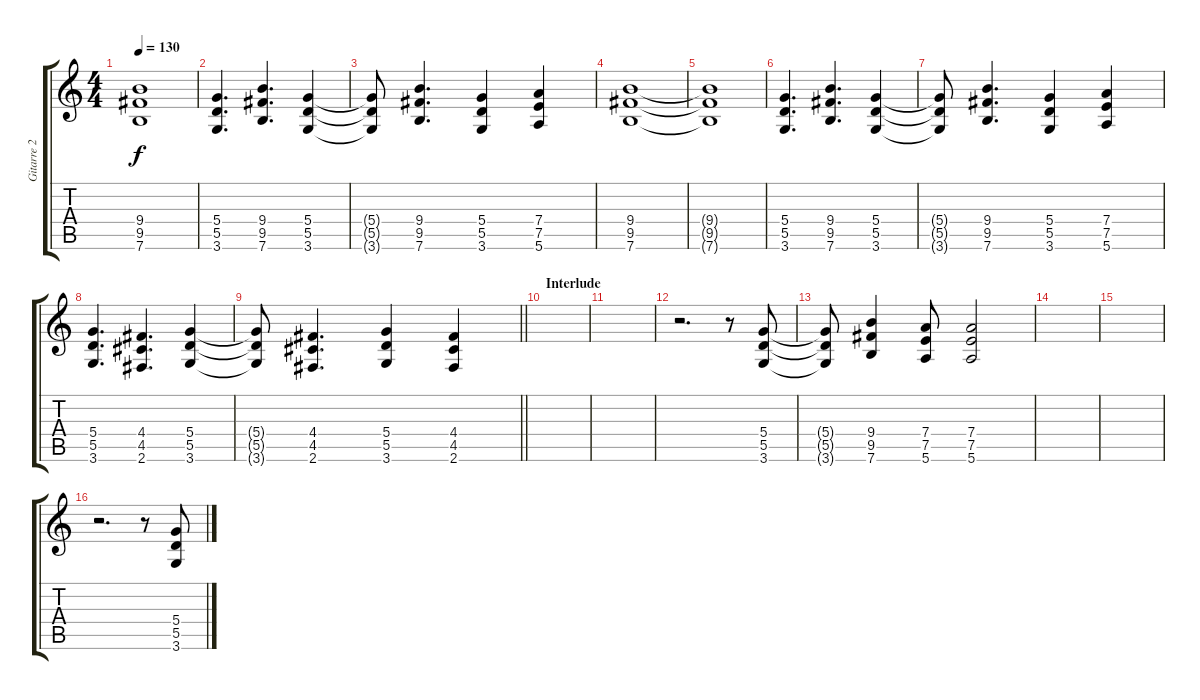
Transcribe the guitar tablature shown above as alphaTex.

\track ("Gitarre 2" "Gitarre 2") {instrument distortionguitar}
\staff {score tabs}
\tuning (E4 B3 G3 D3 A2 E2) {hide}
\ts (4 4)
\tempo 130
\clef g2
\ks c
(9.4{t} 9.5{t} 7.6{t}).1{dy f} |
(5.4 5.5 3.6).4{d} (9.4 9.5 7.6).4{d} (5.4 5.5 3.6).4 |
(5.4{t} 5.5{t} 3.6{t}).8 (9.4 9.5 7.6).4{d} (5.4 5.5 3.6).4 (7.4 7.5 5.6).4 |
(9.4 9.5 7.6).1 |
(9.4{t} 9.5{t} 7.6{t}).1 |
(5.4 5.5 3.6).4{d} (9.4 9.5 7.6).4{d} (5.4 5.5 3.6).4 |
(5.4{t} 5.5{t} 3.6{t}).8 (9.4 9.5 7.6).4{d} (5.4 5.5 3.6).4 (7.4 7.5 5.6).4 |
(5.4 5.5 3.6).4{d} (4.4 4.5 2.6).4{d} (5.4 5.5 3.6).4 |
\barLineRight lightlight
(5.4{t} 5.5{t} 3.6{t}).8 (4.4 4.5 2.6).4{d} (5.4 5.5 3.6).4 (4.4 4.5 2.6).4 |
\section ("" "Interlude")
|
|
r.2{d} r.8 (5.4 5.5 3.6).8 |
(5.4{t} 5.5{t} 3.6{t}).8 (9.4 9.5 7.6).4 (7.4 7.5 5.6).8 (7.4 7.5 5.6).2 |
|
|
r.2{d} r.8 (5.4 5.5 3.6).8
